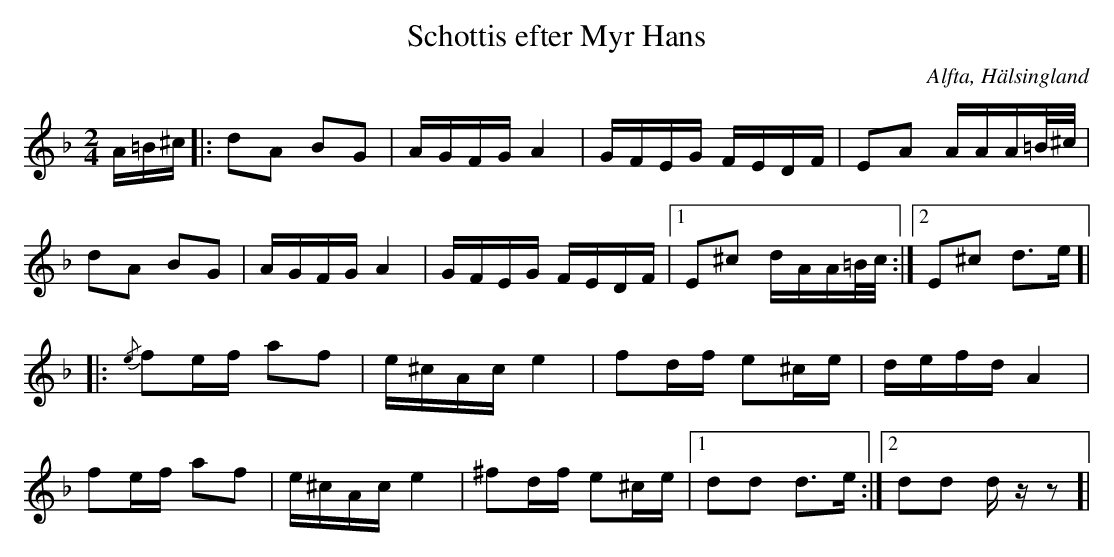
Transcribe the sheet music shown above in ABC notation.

X:1
T:Schottis efter Myr Hans
O:Alfta, Hälsingland
M:2/4
L:1/16
K:Dm
A=B^c|:d2A2 B2G2|AGFG A4|GFEG FEDF|E2A2 AAA=B/^c/|
d2A2 B2G2|AGFG A4|GFEG FEDF|1E2^c2 dAA=B/c/:|2E2^c2  d3e]|
|:{/e}f2ef a2f2|e^cAc e4|f2df e2^ce|defd A4|
f2ef a2f2|e^cAc e4|^f2df e2^ce|1d2d2 d3e:|2d2d2 dz z2]|
